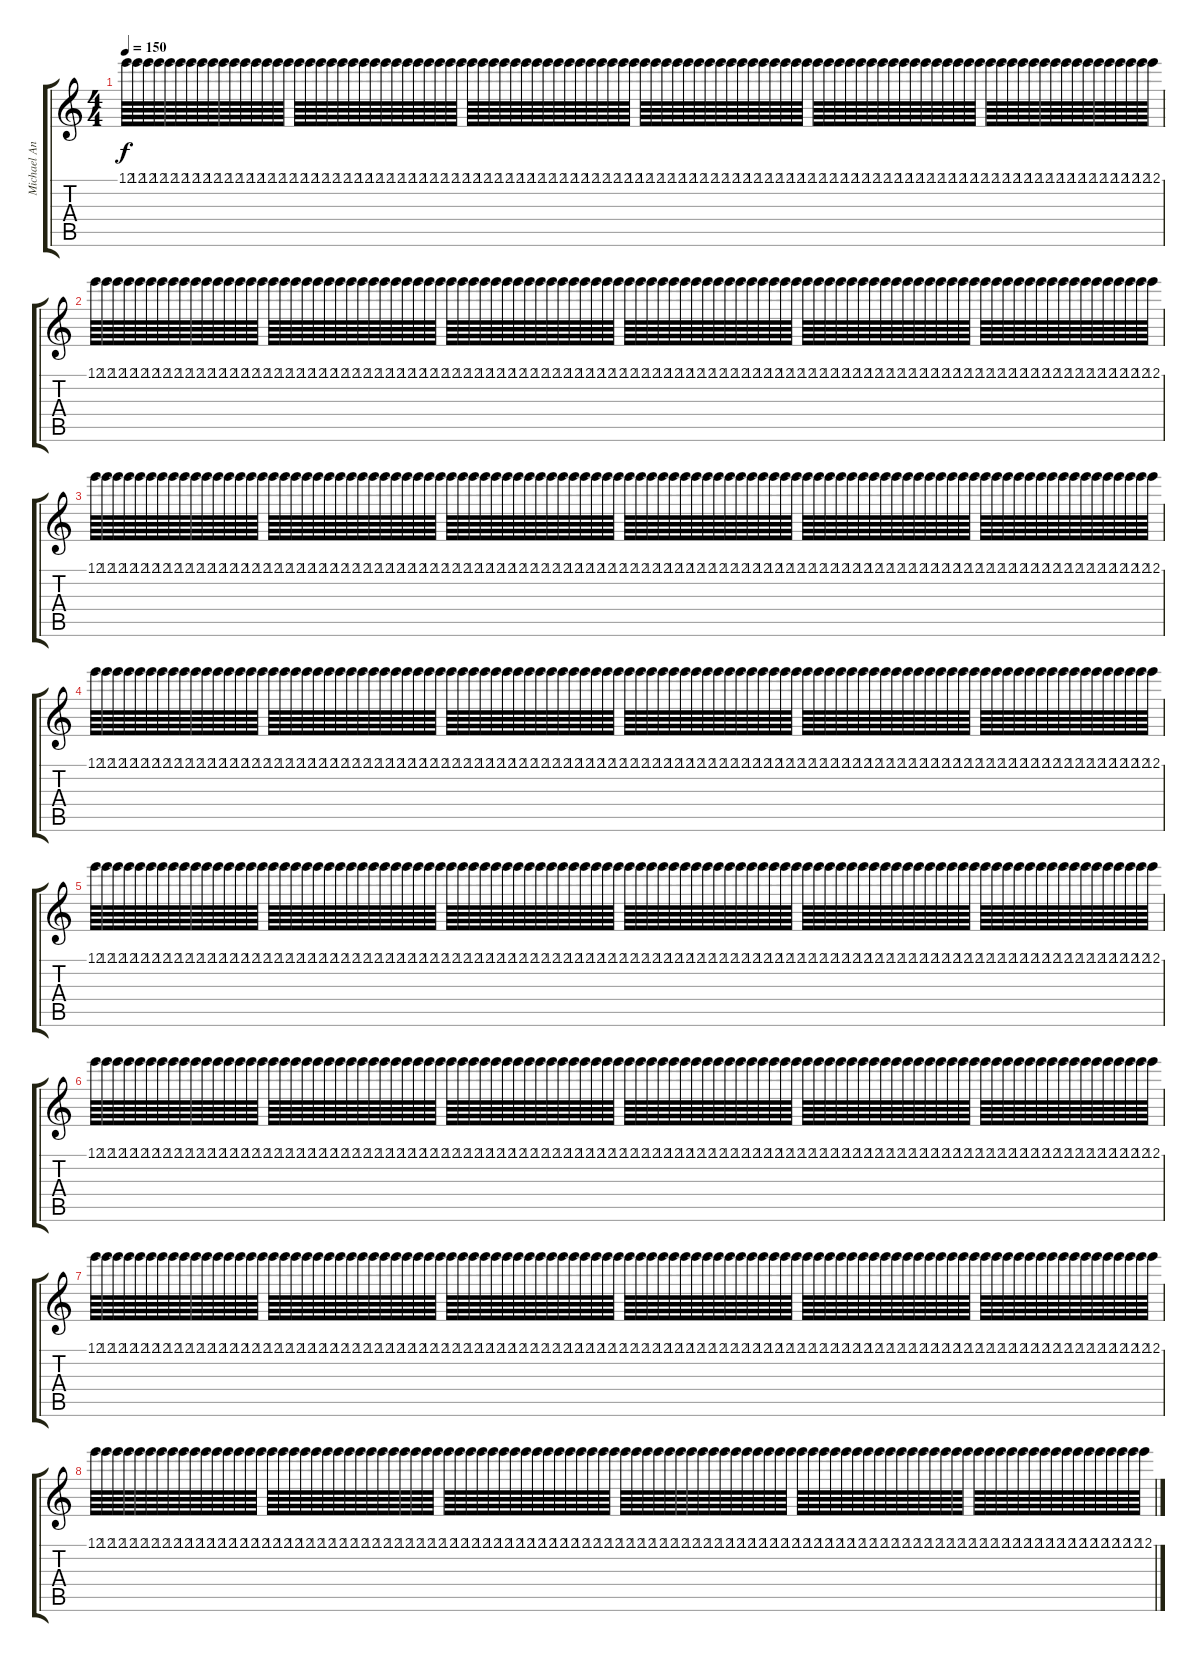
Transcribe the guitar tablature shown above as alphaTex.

\track ("Michael Angelo" "Michael An") {instrument acousticguitarnylon}
\staff {score tabs}
\tuning (E4 B3 G3 D3 A2 E2) {hide}
\ts (4 4)
\tempo 150
\clef g2
\ks c
12.1.64{dy f} 12.1.64 12.1.64 12.1.64 12.1.64 12.1.64 12.1.64 12.1.64 12.1.64 12.1.64 12.1.64 12.1.64 12.1.64 12.1.64 12.1.64 12.1.64 12.1.64 12.1.64 12.1.64 12.1.64 12.1.64 12.1.64 12.1.64 12.1.64 12.1.64 12.1.64 12.1.64 12.1.64 12.1.64 12.1.64 12.1.64 12.1.64 12.1.64 12.1.64 12.1.64 12.1.64 12.1.64 12.1.64 12.1.64 12.1.64 12.1.64 12.1.64 12.1.64 12.1.64 12.1.64 12.1.64 12.1.64 12.1.64 12.1.64 12.1.64 12.1.64 12.1.64 12.1.64 12.1.64 12.1.64 12.1.64 12.1.64 12.1.64 12.1.64 12.1.64 12.1.64 12.1.64 12.1.64 12.1.64 12.1.64 12.1.64 12.1.64 12.1.64 12.1.64 12.1.64 12.1.64 12.1.64 12.1.64 12.1.64 12.1.64 12.1.64 12.1.64 12.1.64 12.1.64 12.1.64 12.1.64 12.1.64 12.1.64 12.1.64 12.1.64 12.1.64 12.1.64 12.1.64 12.1.64 12.1.64 12.1.64 12.1.64 12.1.64 12.1.64 12.1.64 12.1.64 |
12.1.64 12.1.64 12.1.64 12.1.64 12.1.64 12.1.64 12.1.64 12.1.64 12.1.64 12.1.64 12.1.64 12.1.64 12.1.64 12.1.64 12.1.64 12.1.64 12.1.64 12.1.64 12.1.64 12.1.64 12.1.64 12.1.64 12.1.64 12.1.64 12.1.64 12.1.64 12.1.64 12.1.64 12.1.64 12.1.64 12.1.64 12.1.64 12.1.64 12.1.64 12.1.64 12.1.64 12.1.64 12.1.64 12.1.64 12.1.64 12.1.64 12.1.64 12.1.64 12.1.64 12.1.64 12.1.64 12.1.64 12.1.64 12.1.64 12.1.64 12.1.64 12.1.64 12.1.64 12.1.64 12.1.64 12.1.64 12.1.64 12.1.64 12.1.64 12.1.64 12.1.64 12.1.64 12.1.64 12.1.64 12.1.64 12.1.64 12.1.64 12.1.64 12.1.64 12.1.64 12.1.64 12.1.64 12.1.64 12.1.64 12.1.64 12.1.64 12.1.64 12.1.64 12.1.64 12.1.64 12.1.64 12.1.64 12.1.64 12.1.64 12.1.64 12.1.64 12.1.64 12.1.64 12.1.64 12.1.64 12.1.64 12.1.64 12.1.64 12.1.64 12.1.64 12.1.64 |
12.1.64 12.1.64 12.1.64 12.1.64 12.1.64 12.1.64 12.1.64 12.1.64 12.1.64 12.1.64 12.1.64 12.1.64 12.1.64 12.1.64 12.1.64 12.1.64 12.1.64 12.1.64 12.1.64 12.1.64 12.1.64 12.1.64 12.1.64 12.1.64 12.1.64 12.1.64 12.1.64 12.1.64 12.1.64 12.1.64 12.1.64 12.1.64 12.1.64 12.1.64 12.1.64 12.1.64 12.1.64 12.1.64 12.1.64 12.1.64 12.1.64 12.1.64 12.1.64 12.1.64 12.1.64 12.1.64 12.1.64 12.1.64 12.1.64 12.1.64 12.1.64 12.1.64 12.1.64 12.1.64 12.1.64 12.1.64 12.1.64 12.1.64 12.1.64 12.1.64 12.1.64 12.1.64 12.1.64 12.1.64 12.1.64 12.1.64 12.1.64 12.1.64 12.1.64 12.1.64 12.1.64 12.1.64 12.1.64 12.1.64 12.1.64 12.1.64 12.1.64 12.1.64 12.1.64 12.1.64 12.1.64 12.1.64 12.1.64 12.1.64 12.1.64 12.1.64 12.1.64 12.1.64 12.1.64 12.1.64 12.1.64 12.1.64 12.1.64 12.1.64 12.1.64 12.1.64 |
12.1.64 12.1.64 12.1.64 12.1.64 12.1.64 12.1.64 12.1.64 12.1.64 12.1.64 12.1.64 12.1.64 12.1.64 12.1.64 12.1.64 12.1.64 12.1.64 12.1.64 12.1.64 12.1.64 12.1.64 12.1.64 12.1.64 12.1.64 12.1.64 12.1.64 12.1.64 12.1.64 12.1.64 12.1.64 12.1.64 12.1.64 12.1.64 12.1.64 12.1.64 12.1.64 12.1.64 12.1.64 12.1.64 12.1.64 12.1.64 12.1.64 12.1.64 12.1.64 12.1.64 12.1.64 12.1.64 12.1.64 12.1.64 12.1.64 12.1.64 12.1.64 12.1.64 12.1.64 12.1.64 12.1.64 12.1.64 12.1.64 12.1.64 12.1.64 12.1.64 12.1.64 12.1.64 12.1.64 12.1.64 12.1.64 12.1.64 12.1.64 12.1.64 12.1.64 12.1.64 12.1.64 12.1.64 12.1.64 12.1.64 12.1.64 12.1.64 12.1.64 12.1.64 12.1.64 12.1.64 12.1.64 12.1.64 12.1.64 12.1.64 12.1.64 12.1.64 12.1.64 12.1.64 12.1.64 12.1.64 12.1.64 12.1.64 12.1.64 12.1.64 12.1.64 12.1.64 |
12.1.64 12.1.64 12.1.64 12.1.64 12.1.64 12.1.64 12.1.64 12.1.64 12.1.64 12.1.64 12.1.64 12.1.64 12.1.64 12.1.64 12.1.64 12.1.64 12.1.64 12.1.64 12.1.64 12.1.64 12.1.64 12.1.64 12.1.64 12.1.64 12.1.64 12.1.64 12.1.64 12.1.64 12.1.64 12.1.64 12.1.64 12.1.64 12.1.64 12.1.64 12.1.64 12.1.64 12.1.64 12.1.64 12.1.64 12.1.64 12.1.64 12.1.64 12.1.64 12.1.64 12.1.64 12.1.64 12.1.64 12.1.64 12.1.64 12.1.64 12.1.64 12.1.64 12.1.64 12.1.64 12.1.64 12.1.64 12.1.64 12.1.64 12.1.64 12.1.64 12.1.64 12.1.64 12.1.64 12.1.64 12.1.64 12.1.64 12.1.64 12.1.64 12.1.64 12.1.64 12.1.64 12.1.64 12.1.64 12.1.64 12.1.64 12.1.64 12.1.64 12.1.64 12.1.64 12.1.64 12.1.64 12.1.64 12.1.64 12.1.64 12.1.64 12.1.64 12.1.64 12.1.64 12.1.64 12.1.64 12.1.64 12.1.64 12.1.64 12.1.64 12.1.64 12.1.64 |
12.1.64 12.1.64 12.1.64 12.1.64 12.1.64 12.1.64 12.1.64 12.1.64 12.1.64 12.1.64 12.1.64 12.1.64 12.1.64 12.1.64 12.1.64 12.1.64 12.1.64 12.1.64 12.1.64 12.1.64 12.1.64 12.1.64 12.1.64 12.1.64 12.1.64 12.1.64 12.1.64 12.1.64 12.1.64 12.1.64 12.1.64 12.1.64 12.1.64 12.1.64 12.1.64 12.1.64 12.1.64 12.1.64 12.1.64 12.1.64 12.1.64 12.1.64 12.1.64 12.1.64 12.1.64 12.1.64 12.1.64 12.1.64 12.1.64 12.1.64 12.1.64 12.1.64 12.1.64 12.1.64 12.1.64 12.1.64 12.1.64 12.1.64 12.1.64 12.1.64 12.1.64 12.1.64 12.1.64 12.1.64 12.1.64 12.1.64 12.1.64 12.1.64 12.1.64 12.1.64 12.1.64 12.1.64 12.1.64 12.1.64 12.1.64 12.1.64 12.1.64 12.1.64 12.1.64 12.1.64 12.1.64 12.1.64 12.1.64 12.1.64 12.1.64 12.1.64 12.1.64 12.1.64 12.1.64 12.1.64 12.1.64 12.1.64 12.1.64 12.1.64 12.1.64 12.1.64 |
12.1.64 12.1.64 12.1.64 12.1.64 12.1.64 12.1.64 12.1.64 12.1.64 12.1.64 12.1.64 12.1.64 12.1.64 12.1.64 12.1.64 12.1.64 12.1.64 12.1.64 12.1.64 12.1.64 12.1.64 12.1.64 12.1.64 12.1.64 12.1.64 12.1.64 12.1.64 12.1.64 12.1.64 12.1.64 12.1.64 12.1.64 12.1.64 12.1.64 12.1.64 12.1.64 12.1.64 12.1.64 12.1.64 12.1.64 12.1.64 12.1.64 12.1.64 12.1.64 12.1.64 12.1.64 12.1.64 12.1.64 12.1.64 12.1.64 12.1.64 12.1.64 12.1.64 12.1.64 12.1.64 12.1.64 12.1.64 12.1.64 12.1.64 12.1.64 12.1.64 12.1.64 12.1.64 12.1.64 12.1.64 12.1.64 12.1.64 12.1.64 12.1.64 12.1.64 12.1.64 12.1.64 12.1.64 12.1.64 12.1.64 12.1.64 12.1.64 12.1.64 12.1.64 12.1.64 12.1.64 12.1.64 12.1.64 12.1.64 12.1.64 12.1.64 12.1.64 12.1.64 12.1.64 12.1.64 12.1.64 12.1.64 12.1.64 12.1.64 12.1.64 12.1.64 12.1.64 |
12.1.64 12.1.64 12.1.64 12.1.64 12.1.64 12.1.64 12.1.64 12.1.64 12.1.64 12.1.64 12.1.64 12.1.64 12.1.64 12.1.64 12.1.64 12.1.64 12.1.64 12.1.64 12.1.64 12.1.64 12.1.64 12.1.64 12.1.64 12.1.64 12.1.64 12.1.64 12.1.64 12.1.64 12.1.64 12.1.64 12.1.64 12.1.64 12.1.64 12.1.64 12.1.64 12.1.64 12.1.64 12.1.64 12.1.64 12.1.64 12.1.64 12.1.64 12.1.64 12.1.64 12.1.64 12.1.64 12.1.64 12.1.64 12.1.64 12.1.64 12.1.64 12.1.64 12.1.64 12.1.64 12.1.64 12.1.64 12.1.64 12.1.64 12.1.64 12.1.64 12.1.64 12.1.64 12.1.64 12.1.64 12.1.64 12.1.64 12.1.64 12.1.64 12.1.64 12.1.64 12.1.64 12.1.64 12.1.64 12.1.64 12.1.64 12.1.64 12.1.64 12.1.64 12.1.64 12.1.64 12.1.64 12.1.64 12.1.64 12.1.64 12.1.64 12.1.64 12.1.64 12.1.64 12.1.64 12.1.64 12.1.64 12.1.64 12.1.64 12.1.64 12.1.64 12.1.64
